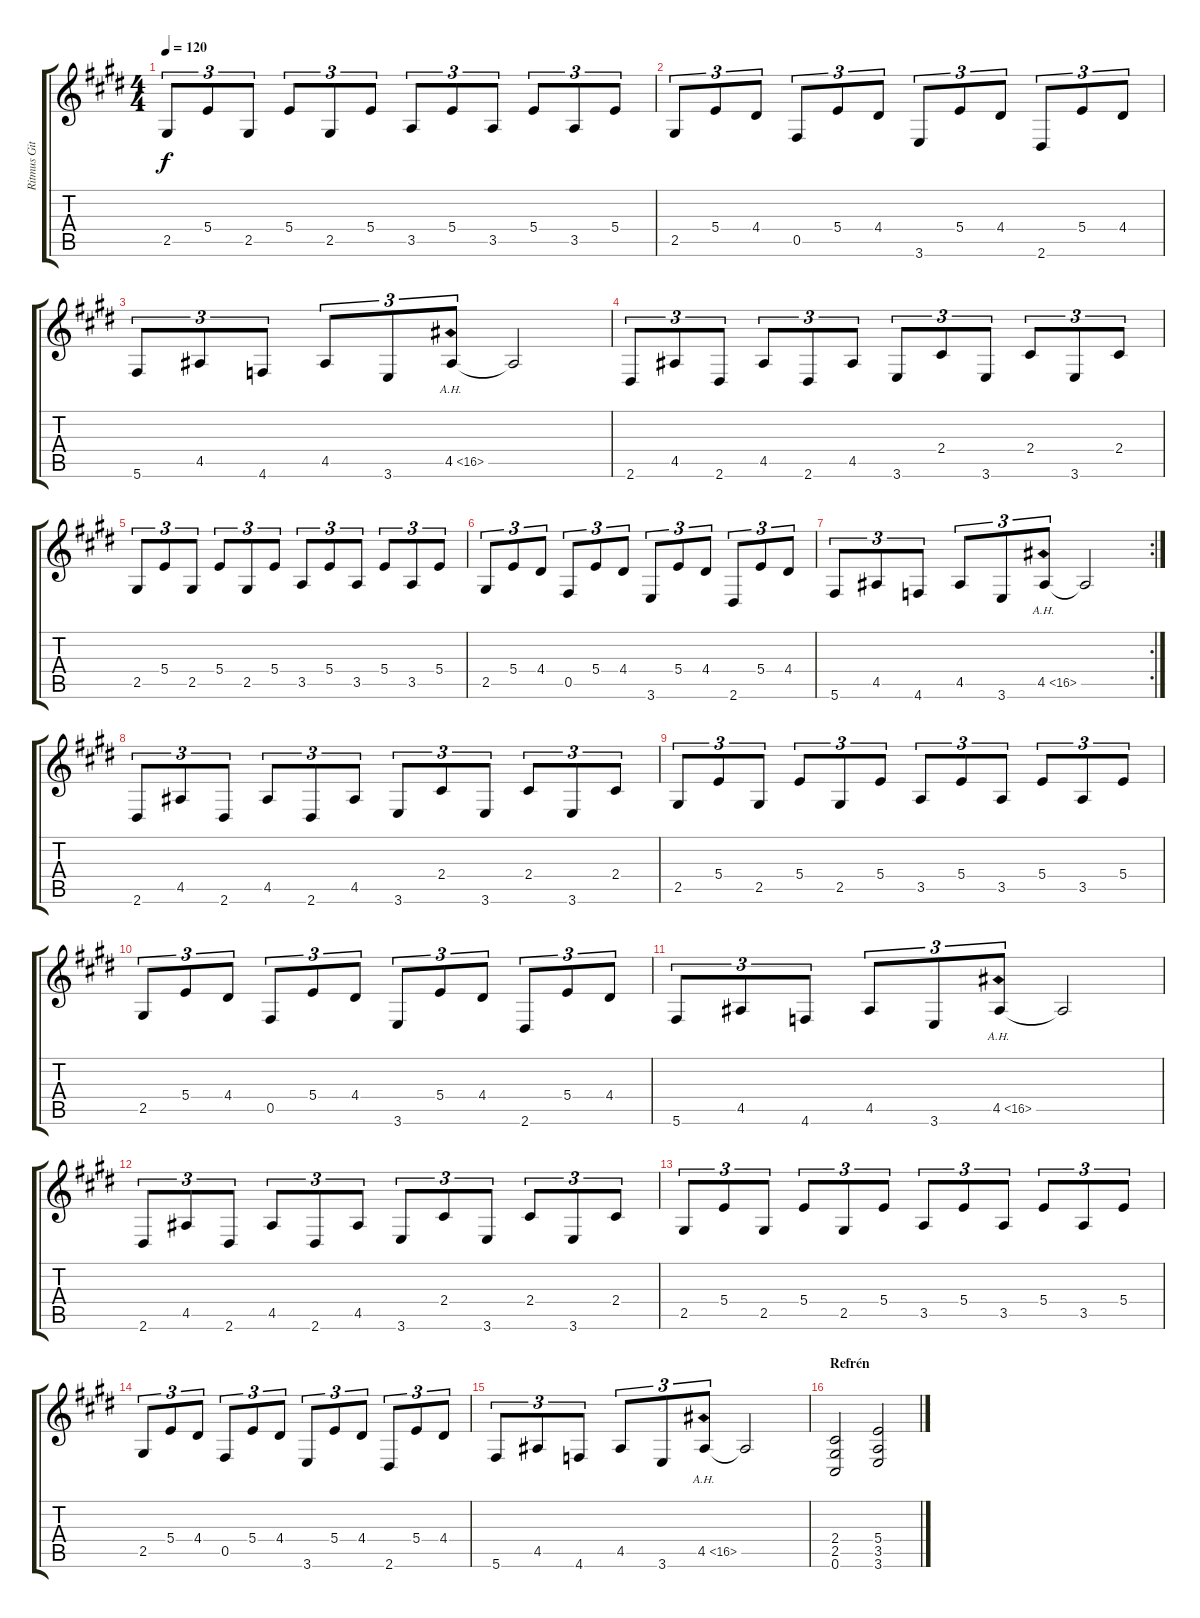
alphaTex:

\track ("Ritmus Gitár 2" "Ritmus Git") {instrument distortionguitar}
\staff {score tabs}
\tuning (Db4 Ab3 E3 B2 Gb2 Db2) {hide}
\ts (4 4)
\tempo 120
\clef g2
\ks c#minor
2.5.8{tu (3 2) dy f} 5.4.8{tu (3 2)} 2.5.8{tu (3 2)} 5.4.8{tu (3 2)} 2.5.8{tu (3 2)} 5.4.8{tu (3 2)} 3.5.8{tu (3 2)} 5.4.8{tu (3 2)} 3.5.8{tu (3 2)} 5.4.8{tu (3 2)} 3.5.8{tu (3 2)} 5.4.8{tu (3 2)} |
2.5.8{tu (3 2)} 5.4.8{tu (3 2)} 4.4.8{tu (3 2)} 0.5.8{tu (3 2)} 5.4.8{tu (3 2)} 4.4.8{tu (3 2)} 3.6.8{tu (3 2)} 5.4.8{tu (3 2)} 4.4.8{tu (3 2)} 2.6.8{tu (3 2)} 5.4.8{tu (3 2)} 4.4.8{tu (3 2)} |
5.6.8{tu (3 2)} 4.5.8{tu (3 2)} 4.6.8{tu (3 2)} 4.5.8{tu (3 2)} 3.6.8{tu (3 2)} 4.5{ah 12}.8{tu (3 2)} 4.5{t}.2 |
2.6.8{tu (3 2)} 4.5.8{tu (3 2)} 2.6.8{tu (3 2)} 4.5.8{tu (3 2)} 2.6.8{tu (3 2)} 4.5.8{tu (3 2)} 3.6.8{tu (3 2)} 2.4.8{tu (3 2)} 3.6.8{tu (3 2)} 2.4.8{tu (3 2)} 3.6.8{tu (3 2)} 2.4.8{tu (3 2)} |
2.5.8{tu (3 2)} 5.4.8{tu (3 2)} 2.5.8{tu (3 2)} 5.4.8{tu (3 2)} 2.5.8{tu (3 2)} 5.4.8{tu (3 2)} 3.5.8{tu (3 2)} 5.4.8{tu (3 2)} 3.5.8{tu (3 2)} 5.4.8{tu (3 2)} 3.5.8{tu (3 2)} 5.4.8{tu (3 2)} |
2.5.8{tu (3 2)} 5.4.8{tu (3 2)} 4.4.8{tu (3 2)} 0.5.8{tu (3 2)} 5.4.8{tu (3 2)} 4.4.8{tu (3 2)} 3.6.8{tu (3 2)} 5.4.8{tu (3 2)} 4.4.8{tu (3 2)} 2.6.8{tu (3 2)} 5.4.8{tu (3 2)} 4.4.8{tu (3 2)} |
\rc 2
5.6.8{tu (3 2)} 4.5.8{tu (3 2)} 4.6.8{tu (3 2)} 4.5.8{tu (3 2)} 3.6.8{tu (3 2)} 4.5{ah 12}.8{tu (3 2)} 4.5{t}.2 |
2.6.8{tu (3 2)} 4.5.8{tu (3 2)} 2.6.8{tu (3 2)} 4.5.8{tu (3 2)} 2.6.8{tu (3 2)} 4.5.8{tu (3 2)} 3.6.8{tu (3 2)} 2.4.8{tu (3 2)} 3.6.8{tu (3 2)} 2.4.8{tu (3 2)} 3.6.8{tu (3 2)} 2.4.8{tu (3 2)} |
2.5.8{tu (3 2)} 5.4.8{tu (3 2)} 2.5.8{tu (3 2)} 5.4.8{tu (3 2)} 2.5.8{tu (3 2)} 5.4.8{tu (3 2)} 3.5.8{tu (3 2)} 5.4.8{tu (3 2)} 3.5.8{tu (3 2)} 5.4.8{tu (3 2)} 3.5.8{tu (3 2)} 5.4.8{tu (3 2)} |
2.5.8{tu (3 2)} 5.4.8{tu (3 2)} 4.4.8{tu (3 2)} 0.5.8{tu (3 2)} 5.4.8{tu (3 2)} 4.4.8{tu (3 2)} 3.6.8{tu (3 2)} 5.4.8{tu (3 2)} 4.4.8{tu (3 2)} 2.6.8{tu (3 2)} 5.4.8{tu (3 2)} 4.4.8{tu (3 2)} |
5.6.8{tu (3 2)} 4.5.8{tu (3 2)} 4.6.8{tu (3 2)} 4.5.8{tu (3 2)} 3.6.8{tu (3 2)} 4.5{ah 12}.8{tu (3 2)} 4.5{t}.2 |
2.6.8{tu (3 2)} 4.5.8{tu (3 2)} 2.6.8{tu (3 2)} 4.5.8{tu (3 2)} 2.6.8{tu (3 2)} 4.5.8{tu (3 2)} 3.6.8{tu (3 2)} 2.4.8{tu (3 2)} 3.6.8{tu (3 2)} 2.4.8{tu (3 2)} 3.6.8{tu (3 2)} 2.4.8{tu (3 2)} |
2.5.8{tu (3 2)} 5.4.8{tu (3 2)} 2.5.8{tu (3 2)} 5.4.8{tu (3 2)} 2.5.8{tu (3 2)} 5.4.8{tu (3 2)} 3.5.8{tu (3 2)} 5.4.8{tu (3 2)} 3.5.8{tu (3 2)} 5.4.8{tu (3 2)} 3.5.8{tu (3 2)} 5.4.8{tu (3 2)} |
2.5.8{tu (3 2)} 5.4.8{tu (3 2)} 4.4.8{tu (3 2)} 0.5.8{tu (3 2)} 5.4.8{tu (3 2)} 4.4.8{tu (3 2)} 3.6.8{tu (3 2)} 5.4.8{tu (3 2)} 4.4.8{tu (3 2)} 2.6.8{tu (3 2)} 5.4.8{tu (3 2)} 4.4.8{tu (3 2)} |
5.6.8{tu (3 2)} 4.5.8{tu (3 2)} 4.6.8{tu (3 2)} 4.5.8{tu (3 2)} 3.6.8{tu (3 2)} 4.5{ah 12}.8{tu (3 2)} 4.5{t}.2 |
\section ("" "Refrén")
(2.4 2.5 0.6).2 (5.4 3.5 3.6).2
